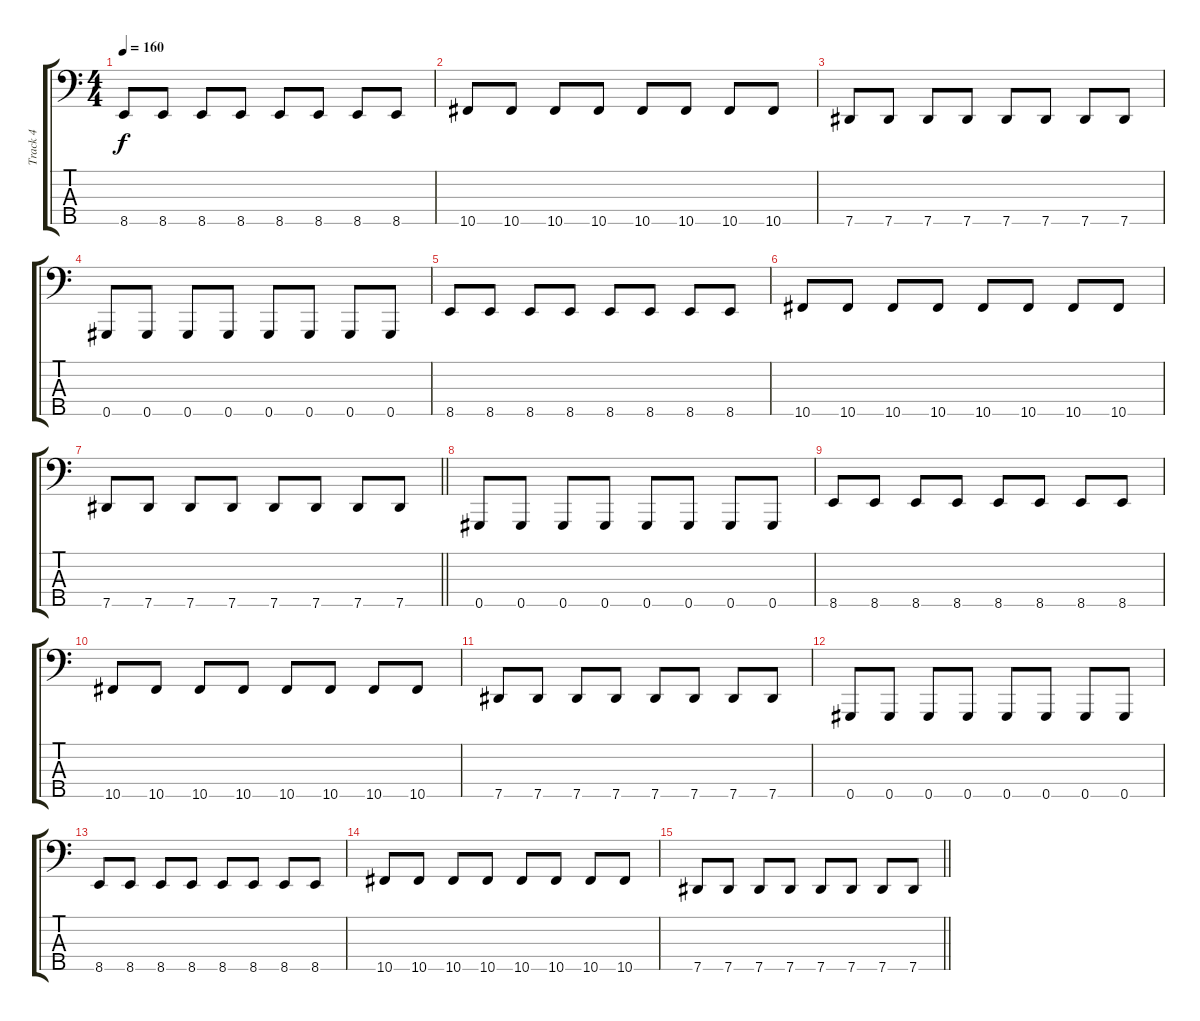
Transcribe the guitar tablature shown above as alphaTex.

\track ("Track 4" "Track 4") {instrument electricbassfinger}
\staff {score tabs}
\tuning (Gb2 Db2 Ab1 Eb1 Ab0) {hide}
\ts (4 4)
\tempo 160
\clef f4
\ks c
8.5.8{dy f} 8.5.8 8.5.8 8.5.8 8.5.8 8.5.8 8.5.8 8.5.8 |
10.5.8 10.5.8 10.5.8 10.5.8 10.5.8 10.5.8 10.5.8 10.5.8 |
7.5.8 7.5.8 7.5.8 7.5.8 7.5.8 7.5.8 7.5.8 7.5.8 |
0.5.8 0.5.8 0.5.8 0.5.8 0.5.8 0.5.8 0.5.8 0.5.8 |
8.5.8 8.5.8 8.5.8 8.5.8 8.5.8 8.5.8 8.5.8 8.5.8 |
10.5.8 10.5.8 10.5.8 10.5.8 10.5.8 10.5.8 10.5.8 10.5.8 |
\barLineRight lightlight
7.5.8 7.5.8 7.5.8 7.5.8 7.5.8 7.5.8 7.5.8 7.5.8 |
0.5.8{volume 7} 0.5.8 0.5.8 0.5.8 0.5.8 0.5.8 0.5.8 0.5.8 |
8.5.8 8.5.8 8.5.8 8.5.8 8.5.8 8.5.8 8.5.8 8.5.8 |
10.5.8 10.5.8 10.5.8 10.5.8 10.5.8 10.5.8 10.5.8 10.5.8 |
7.5.8 7.5.8 7.5.8 7.5.8 7.5.8 7.5.8 7.5.8 7.5.8 |
0.5.8{volume 0} 0.5.8 0.5.8 0.5.8 0.5.8 0.5.8 0.5.8 0.5.8 |
8.5.8 8.5.8 8.5.8 8.5.8 8.5.8 8.5.8 8.5.8 8.5.8 |
10.5.8 10.5.8 10.5.8 10.5.8 10.5.8 10.5.8 10.5.8 10.5.8 |
\barLineRight lightlight
7.5.8 7.5.8 7.5.8 7.5.8 7.5.8 7.5.8 7.5.8 7.5.8
